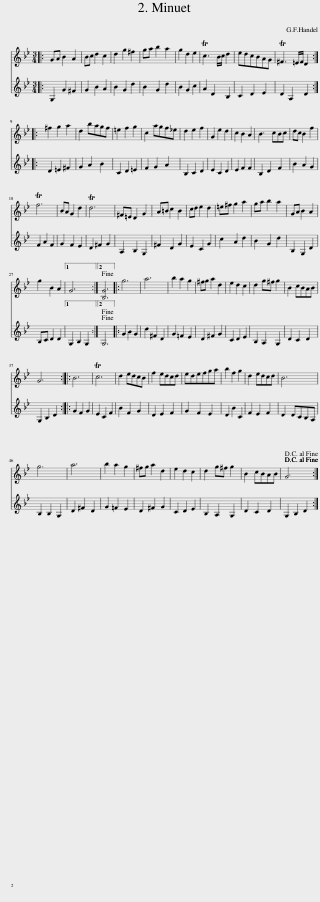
X:1
%%score 1 2
L:1/8
M:3/4
I:linebreak $
K:Gmin
V:1 treble
V:2 treble
V:1
|: GA B2 A2 | Bc d2 c2 | d2 g2 ^f2 | ga b2 a2 | g2 d2 e2 | %5
 Tc3 B/c/ d2 | edcBAG | T^F3 =E/F/ D2 ::$ ^f2 g2 a2 | d2 bagf | %10
 =e2 f2 g2 | c2 agf_e | d2 e2 f2 | G2 e2 d2 | c2 B2 A2 | %15
 B3 cBc | dc B2 f2 |$ Tf6 | BA G2 d2 | Td6 | %20
 ^F=E D2 G2 | A=B c2 B2 | cd e2 d2 | =e^f g2 a2 | ga b2 a2 | %25
 GA B2 A2 |$ g2 B2 A2 |1 G6 :|2 [B,G]6!fine! |: g6 | %30
 a6 | b2 a2 g2 | ^fg a2 d2 | e2 d2 c2 | d2 g^f g2 | %35
 B2 cBAB |$ G6 :: B6 | Tc6 | d2 edcB | %40
 f2 edcd | edefga | b2 f2 g2 | d2 edcd | B6 |$ %45
 g6 | a6 | b2 a2 g2 | ^fg a2 d2 | e2 d2 c2 | %50
 d2 g^f g2 | B2 cBAB | G6!D.C.! :| %53
V:2
|: G,2 G2 ^F2 | G2 B2 A2 | B2 G2 d2 | B2 G2 d2 | B2 G2 c2 | %5
 A2 D2 B,2 | C2 D2 E2 | D2 A,2 D2 ::$ D2 =E2 ^F2 | G2 A2 B2 | %10
 C2 D2 =E2 | F2 G2 A2 | B,2 C2 D2 | E2 C2 D2 | E2 F2 F2 | %15
 B,2 D2 F2 | B2 A2 G2 |$ F2 A2 F2 | G2 F2 E2 | D2 ^F2 G2 | %20
 A,2 B,2 G,2 | ^F2 D2 G2 | E2 C2 G2 | c2 A2 d2 | B2 G2 d2 | %25
 B,2 G,2 D2 |$ B,C D2 D2 |1 G,2 B,2 G,2 :|2 G,6 |: G2 B2 G2 | %30
 d2 ^F2 D2 | G2 =F2 E2 | D2 ^F2 G2 | C2 D2 E2 | B,2 A,2 G,2 | %35
 D2 C2 D2 |$ G,2 B,2 D2 :: G2 F2 G2 | E2 C2 F2 | B2 F2 G2 | %40
 D2 E2 F2 | G2 F2 E2 | D2 B2 C2 | F2 E2 F2 | D2 DCB,A, |$ %45
 B,2 B,2 G,2 | D2 ^F2 D2 | G2 =F2 E2 | D2 ^F2 G2 | C2 D2 E2 | %50
 B,2 A,2 G,2 | D2 C2 D2 | G,2 B,2 D2 :| %53
